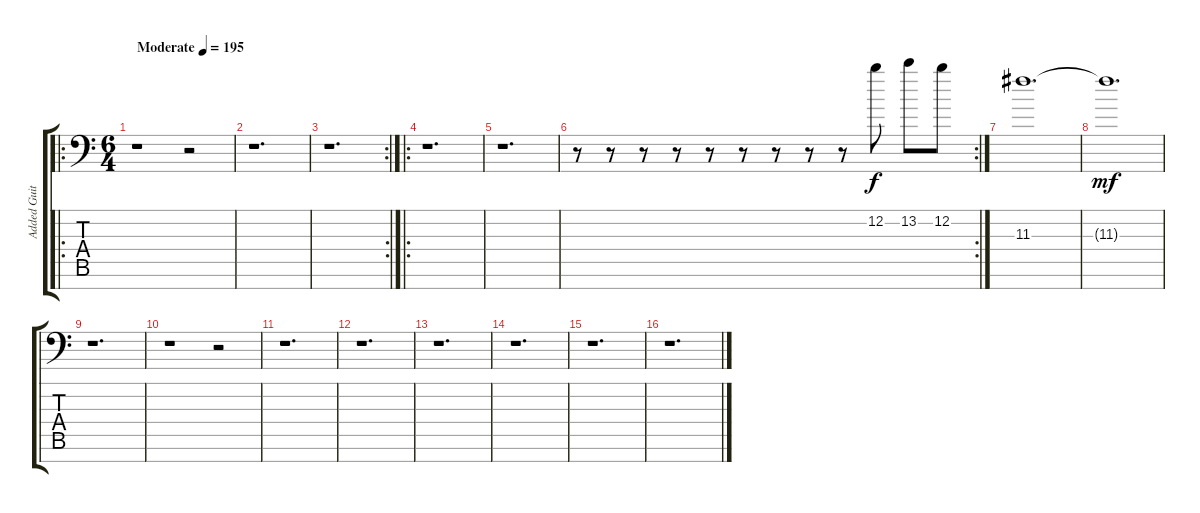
\track ("Added Guitar, Drop A (7 String)" "Added Guit") {instrument distortionguitar}
\staff {score tabs}
\tuning (E4 B3 G3 D3 A2 E2 A1) {hide}
\ro
\ts (6 4)
\tempo (195 "Moderate")
\clef f4
\ks c
r.1{dy f instrument distortionguitar} r.2 |
r.1{d} |
\rc 2
r.1{d} |
\ro
r.1{d} |
r.1{d} |
\rc 2
r.8 r.8 r.8 r.8 r.8 r.8 r.8 r.8 r.8 12.2.8 13.2.8 12.2.8 |
11.3.1{d} |
11.3{t}.1{d dy mf} |
r.1{d} |
r.1 r.2 |
r.1{d} |
r.1{d} |
r.1{d} |
r.1{d} |
r.1{d} |
r.1{d}
